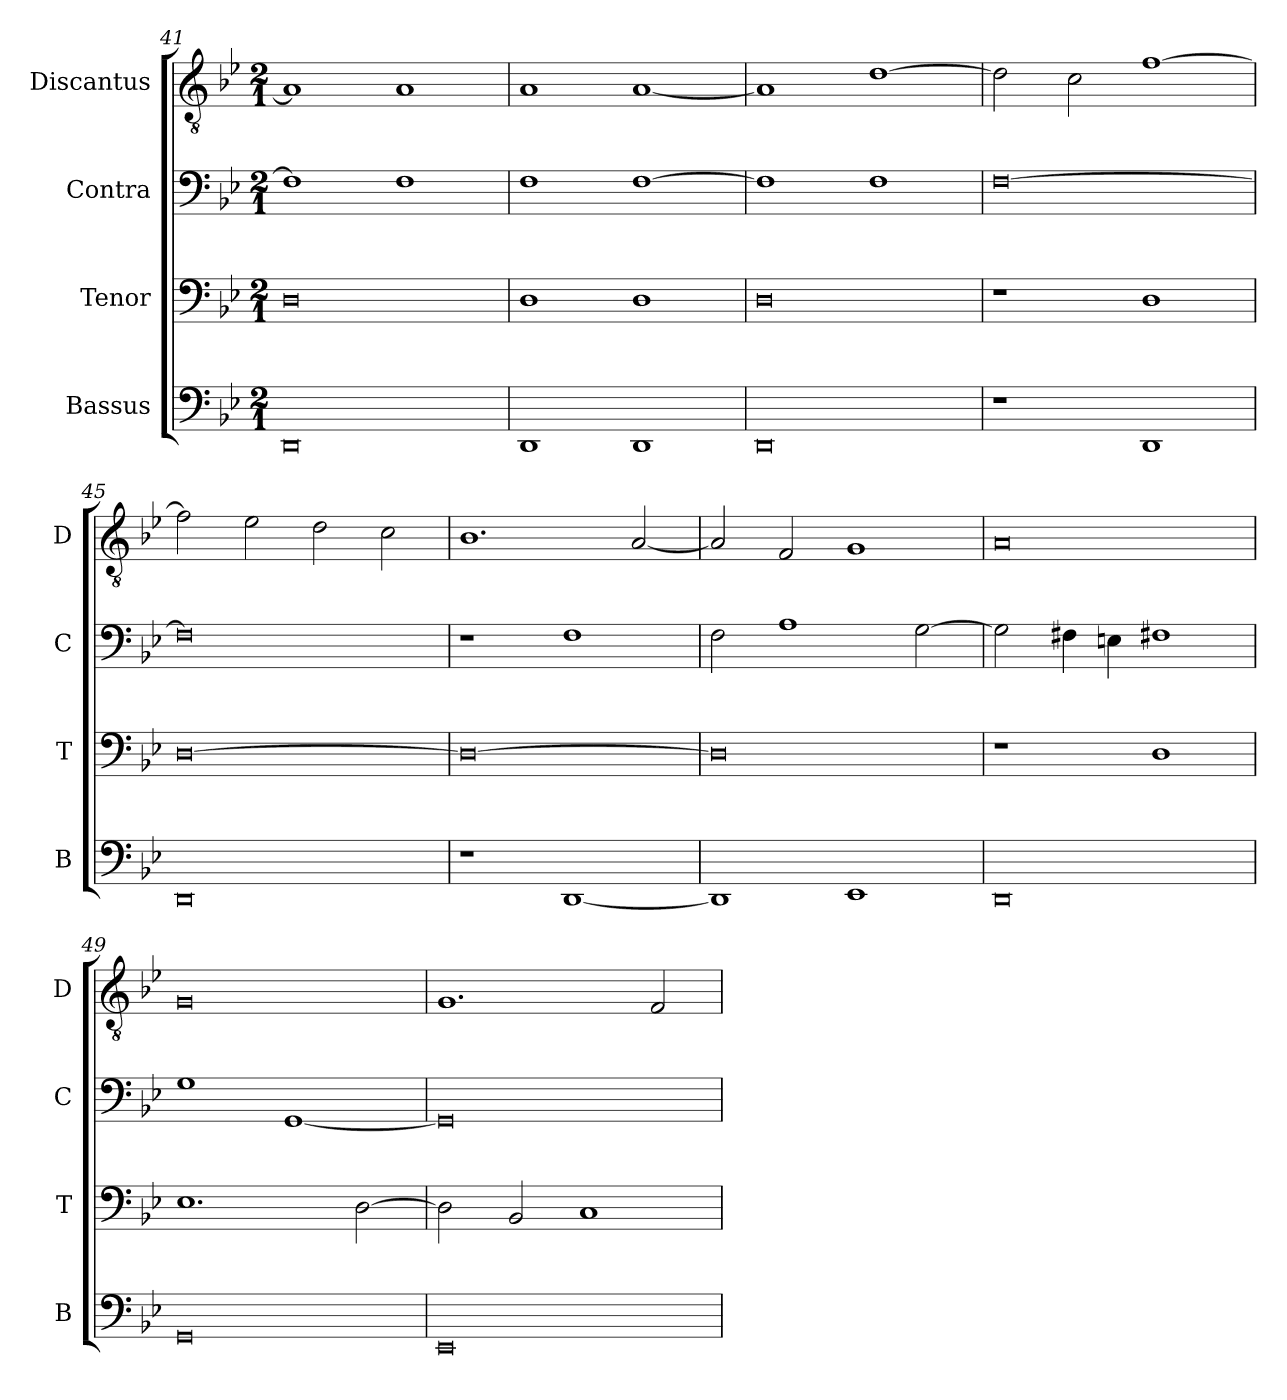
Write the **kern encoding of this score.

**kern	**kern	**kern	**kern
*part4	*part3	*part2	*part1
*staff4	*staff3	*staff2	*staff1
*I"Bassus	*I"Tenor	*I"Contra	*I"Discantus
*I'B	*I'T	*I'C	*I'D
*clefF4	*clefF4	*clefF4	*clefGv2
*k[b-e-]	*k[b-e-]	*k[b-e-]	*k[b-e-]
*M2/1	*M2/1	*M2/1	*M2/1
=41	=41	=41	=41
0DD	0D	1F]	1A]
.	.	1F	1A
=42	=42	=42	=42
1DD	1D	1F	1A
1DD	1D	[1F	[1A
=43	=43	=43	=43
0DD	0D	1F]	1A]
.	.	1F	[1d
=44	=44	=44	=44
1r	1r	[0F	2d\]
.	.	.	2c\
1DD	1D	.	[1f
=45	=45	=45	=45
0DD	[0D	0F]	2f\]
.	.	.	2e-\
.	.	.	2d\
.	.	.	2c\
=46	=46	=46	=46
1r	0D_	1r	1.B-
[1DD	.	1F	.
.	.	.	[2A/
=47	=47	=47	=47
1DD]	0D]	2F\	2A/]
.	.	1A	2F/
1EE-	.	.	1G
.	.	[2G\	.
=48	=48	=48	=48
0DD	1r	2G\]	0A
.	.	4F#X\	.
.	.	4En\	.
.	1D	1F#X	.
=49	=49	=49	=49
0GG	1.E-	1G	0G
.	.	[1GG	.
.	[2D\	.	.
=50	=50	=50	=50
0EE-	2D\]	0GG]	1.G
.	2BB-/	.	.
.	1C	.	.
.	.	.	2F/
=	=	=	=
*-	*-	*-	*-
